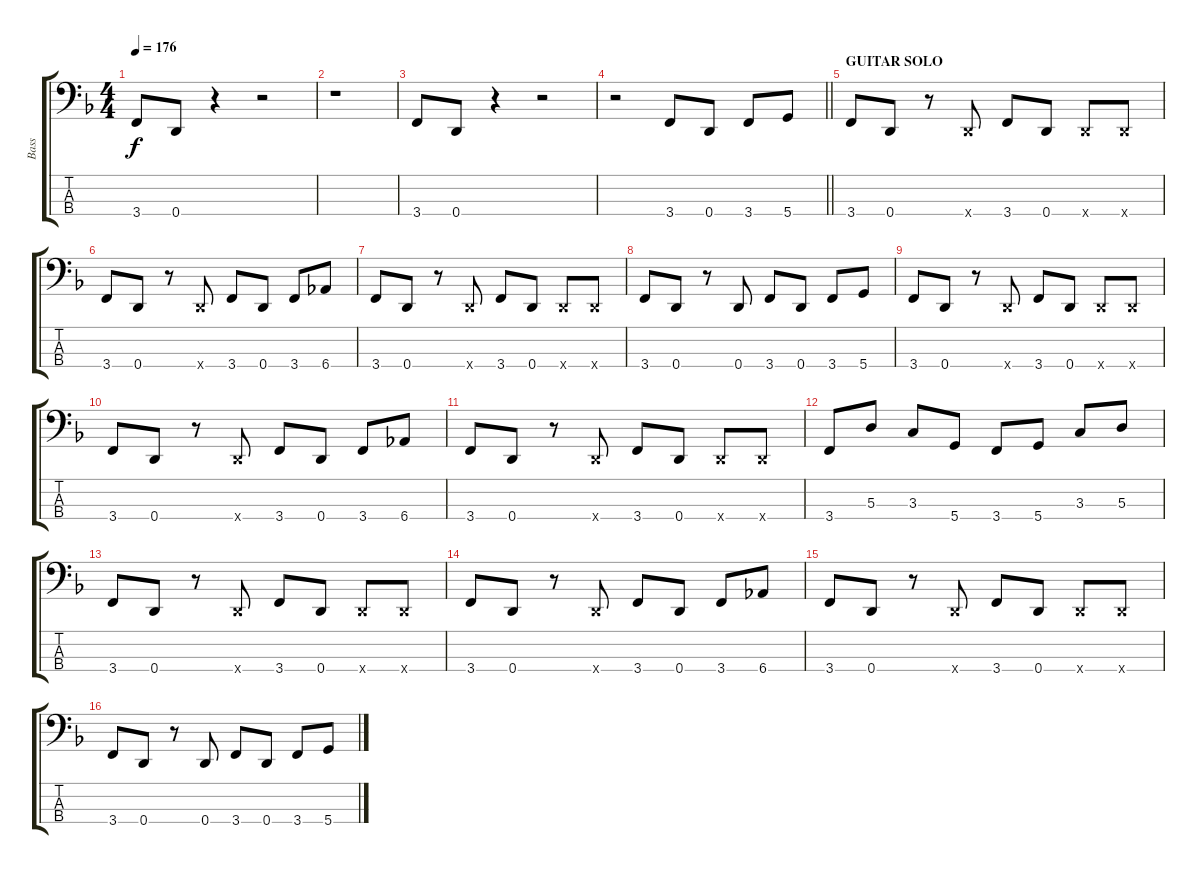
\track ("Bass" "Bass") {instrument electricbassfinger}
\staff {score tabs}
\tuning (G2 D2 A1 D1) {hide}
\ts (4 4)
\tempo 176
\clef f4
\ks f
3.4.8{dy f} 0.4.8 r.4 r.2 |
r.1 |
3.4.8 0.4.8 r.4 r.2 |
\barLineRight lightlight
r.2 3.4.8 0.4.8 3.4.8 5.4.8 |
\section ("" "GUITAR SOLO")
3.4.8 0.4.8 r.8 0.4{x}.8 3.4.8 0.4.8 0.4{x}.8 0.4{x}.8 |
3.4.8 0.4.8 r.8 0.4{x}.8 3.4.8 0.4.8 3.4.8 6.4.8 |
3.4.8 0.4.8 r.8 0.4{x}.8 3.4.8 0.4.8 0.4{x}.8 0.4{x}.8 |
3.4.8 0.4.8 r.8 0.4.8 3.4.8 0.4.8 3.4.8 5.4.8 |
3.4.8 0.4.8 r.8 0.4{x}.8 3.4.8 0.4.8 0.4{x}.8 0.4{x}.8 |
3.4.8 0.4.8 r.8 0.4{x}.8 3.4.8 0.4.8 3.4.8 6.4.8 |
3.4.8 0.4.8 r.8 0.4{x}.8 3.4.8 0.4.8 0.4{x}.8 0.4{x}.8 |
3.4.8 5.3.8 3.3.8 5.4.8 3.4.8 5.4.8 3.3.8 5.3.8 |
3.4.8 0.4.8 r.8 0.4{x}.8 3.4.8 0.4.8 0.4{x}.8 0.4{x}.8 |
3.4.8 0.4.8 r.8 0.4{x}.8 3.4.8 0.4.8 3.4.8 6.4.8 |
3.4.8 0.4.8 r.8 0.4{x}.8 3.4.8 0.4.8 0.4{x}.8 0.4{x}.8 |
3.4.8 0.4.8 r.8 0.4.8 3.4.8 0.4.8 3.4.8 5.4.8
